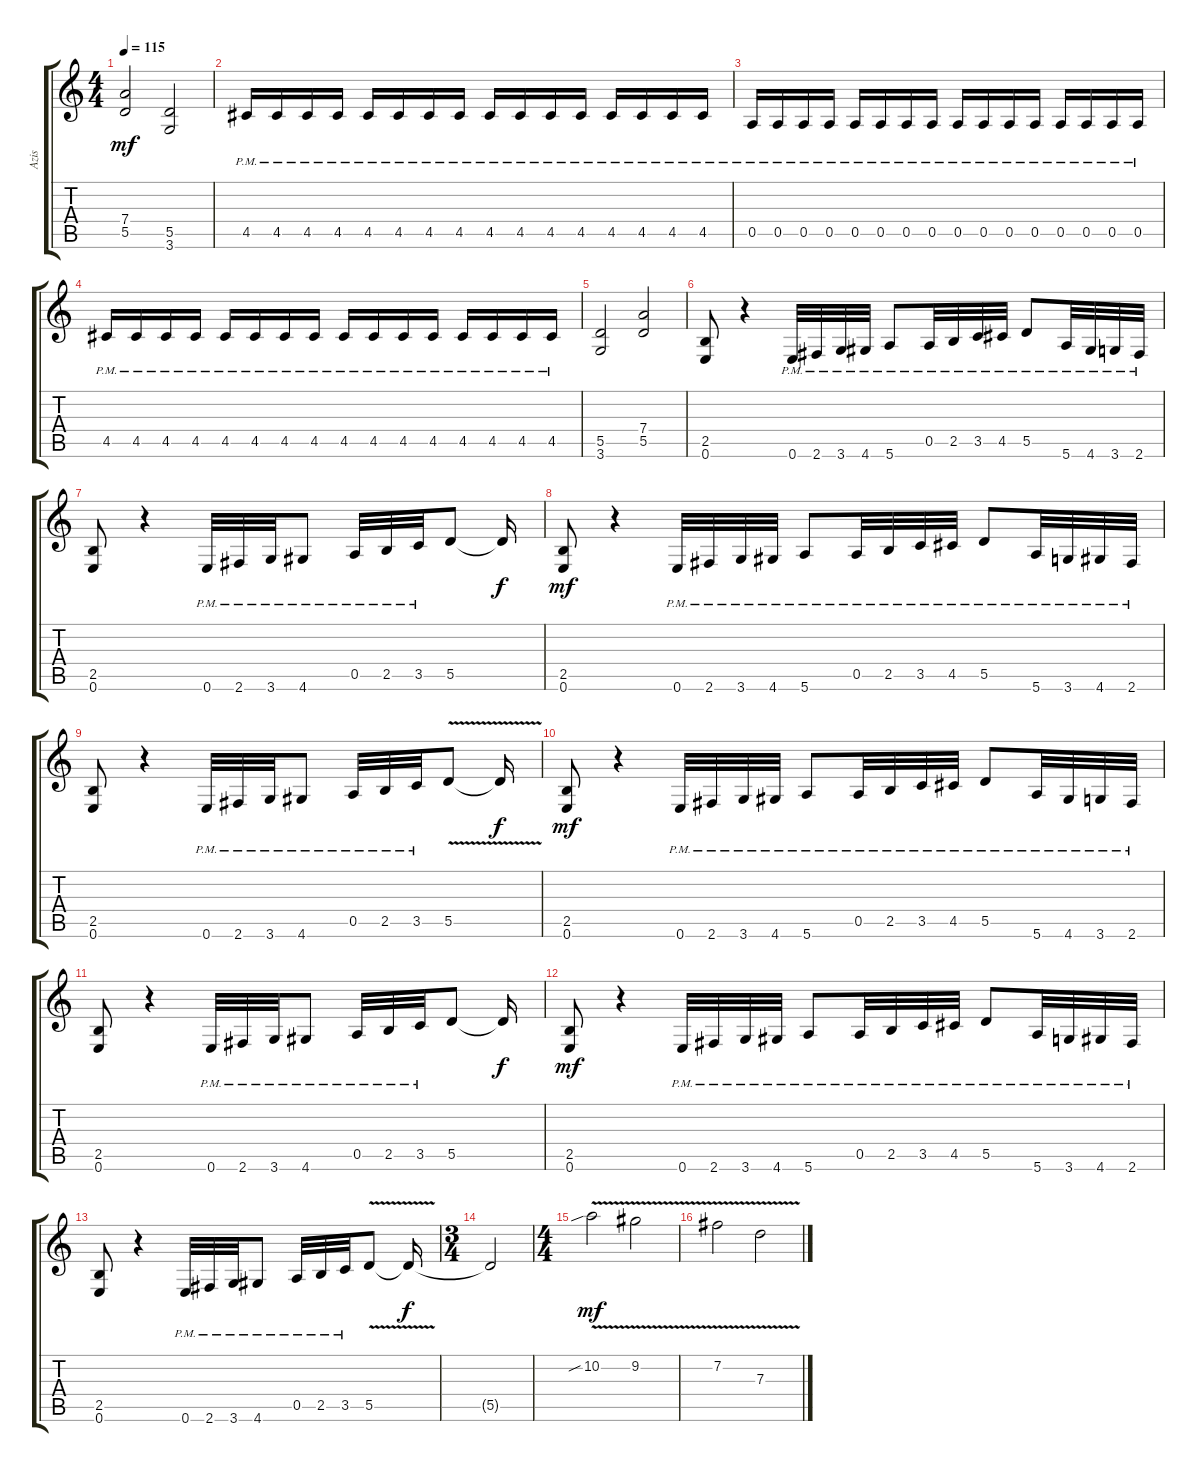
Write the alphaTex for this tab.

\track ("Azis" "Azis") {instrument distortionguitar}
\staff {score tabs}
\tuning (E4 B3 G3 D3 A2 E2) {hide}
\ts (4 4)
\tempo 115
\clef g2
\ks c
(7.4 5.5).2{dy mf} (5.5 3.6).2 |
4.5{pm}.16 4.5{pm}.16 4.5{pm}.16 4.5{pm}.16 4.5{pm}.16 4.5{pm}.16 4.5{pm}.16 4.5{pm}.16 4.5{pm}.16 4.5{pm}.16 4.5{pm}.16 4.5{pm}.16 4.5{pm}.16 4.5{pm}.16 4.5{pm}.16 4.5{pm}.16 |
0.5{pm}.16 0.5{pm}.16 0.5{pm}.16 0.5{pm}.16 0.5{pm}.16 0.5{pm}.16 0.5{pm}.16 0.5{pm}.16 0.5{pm}.16 0.5{pm}.16 0.5{pm}.16 0.5{pm}.16 0.5{pm}.16 0.5{pm}.16 0.5{pm}.16 0.5{pm}.16 |
4.5{pm}.16 4.5{pm}.16 4.5{pm}.16 4.5{pm}.16 4.5{pm}.16 4.5{pm}.16 4.5{pm}.16 4.5{pm}.16 4.5{pm}.16 4.5{pm}.16 4.5{pm}.16 4.5{pm}.16 4.5{pm}.16 4.5{pm}.16 4.5{pm}.16 4.5{pm}.16 |
(5.5 3.6).2 (7.4 5.5).2 |
(2.5 0.6).8 r.4 0.6{pm}.32 2.6{pm}.32 3.6{pm}.32 4.6{pm}.32 5.6{pm}.8 0.5{pm}.32 2.5{pm}.32 3.5{pm}.32 4.5{pm}.32 5.5{pm}.8 5.6{pm}.32 4.6{pm}.32 3.6{pm}.32 2.6{pm}.32 |
(2.5 0.6).8 r.4 0.6{pm}.32 2.6{pm}.32 3.6{pm}.32 4.6{pm}.8 0.5{pm}.32 2.5{pm}.32 3.5{pm}.32 5.5.8 5.5{t}.16{dy f} |
(2.5 0.6).8{dy mf} r.4 0.6{pm}.32 2.6{pm}.32 3.6{pm}.32 4.6{pm}.32 5.6{pm}.8 0.5{pm}.32 2.5{pm}.32 3.5{pm}.32 4.5{pm}.32 5.5{pm}.8 5.6{pm}.32 3.6{pm}.32 4.6{pm}.32 2.6{pm}.32 |
(2.5 0.6).8 r.4 0.6{pm}.32 2.6{pm}.32 3.6{pm}.32 4.6{pm}.8 0.5{pm}.32 2.5{pm}.32 3.5{pm}.32 5.5{v}.8 5.5{t}.16{dy f} |
(2.5 0.6).8{dy mf} r.4 0.6{pm}.32 2.6{pm}.32 3.6{pm}.32 4.6{pm}.32 5.6{pm}.8 0.5{pm}.32 2.5{pm}.32 3.5{pm}.32 4.5{pm}.32 5.5{pm}.8 5.6{pm}.32 4.6{pm}.32 3.6{pm}.32 2.6{pm}.32 |
(2.5 0.6).8 r.4 0.6{pm}.32 2.6{pm}.32 3.6{pm}.32 4.6{pm}.8 0.5{pm}.32 2.5{pm}.32 3.5{pm}.32 5.5.8 5.5{t}.16{dy f} |
(2.5 0.6).8{dy mf} r.4 0.6{pm}.32 2.6{pm}.32 3.6{pm}.32 4.6{pm}.32 5.6{pm}.8 0.5{pm}.32 2.5{pm}.32 3.5{pm}.32 4.5{pm}.32 5.5{pm}.8 5.6{pm}.32 3.6{pm}.32 4.6{pm}.32 2.6{pm}.32 |
(2.5 0.6).8 r.4 0.6{pm}.32 2.6{pm}.32 3.6{pm}.32 4.6{pm}.8 0.5{pm}.32 2.5{pm}.32 3.5{pm}.32 5.5{v}.8 5.5{t}.16{dy f} |
\ts (3 4)
5.5{t}.2 |
\ts (4 4)
10.2{v sib}.2{dy mf} 9.2{v}.2 |
7.2{v}.2 7.3{v}.2
